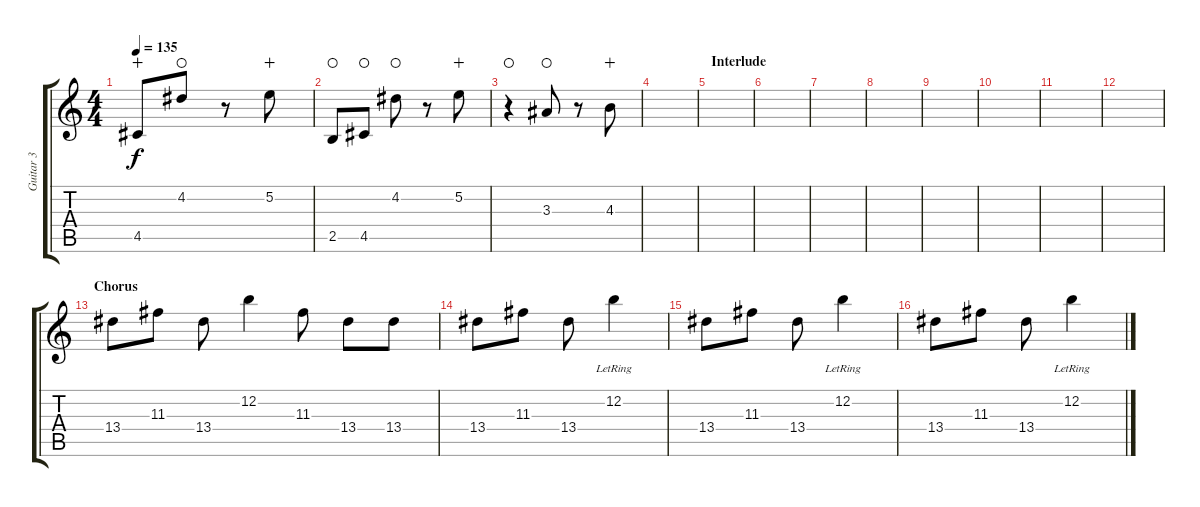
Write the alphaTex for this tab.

\track ("Guitar 3" "Guitar 3") {instrument acousticguitarsteel}
\staff {score tabs}
\tuning (E4 B3 G3 D3 A2 E2) {hide}
\ts (4 4)
\tempo 135
\clef g2
\ks c
4.5.8{dy f wahc} 4.2.8{waho} r.8 5.2.8{wahc} |
2.5.8{waho} 4.5.8{waho} 4.2.8{waho} r.8 5.2.8{wahc} |
r.4{waho} 3.3.8{waho} r.8 4.3.8{wahc} |
|
\section ("" "Interlude")
|
|
|
|
|
|
|
|
\section ("" "Chorus")
13.4.8{volume 4 instrument overdrivenguitar} 11.3.8 13.4.8 12.2.4 11.3.8 13.4.8 13.4.8 |
13.4.8 11.3.8 13.4.8 12.2{lr}.4 |
13.4.8 11.3.8 13.4.8 12.2{lr}.4 |
13.4.8 11.3.8 13.4.8 12.2{lr}.4
